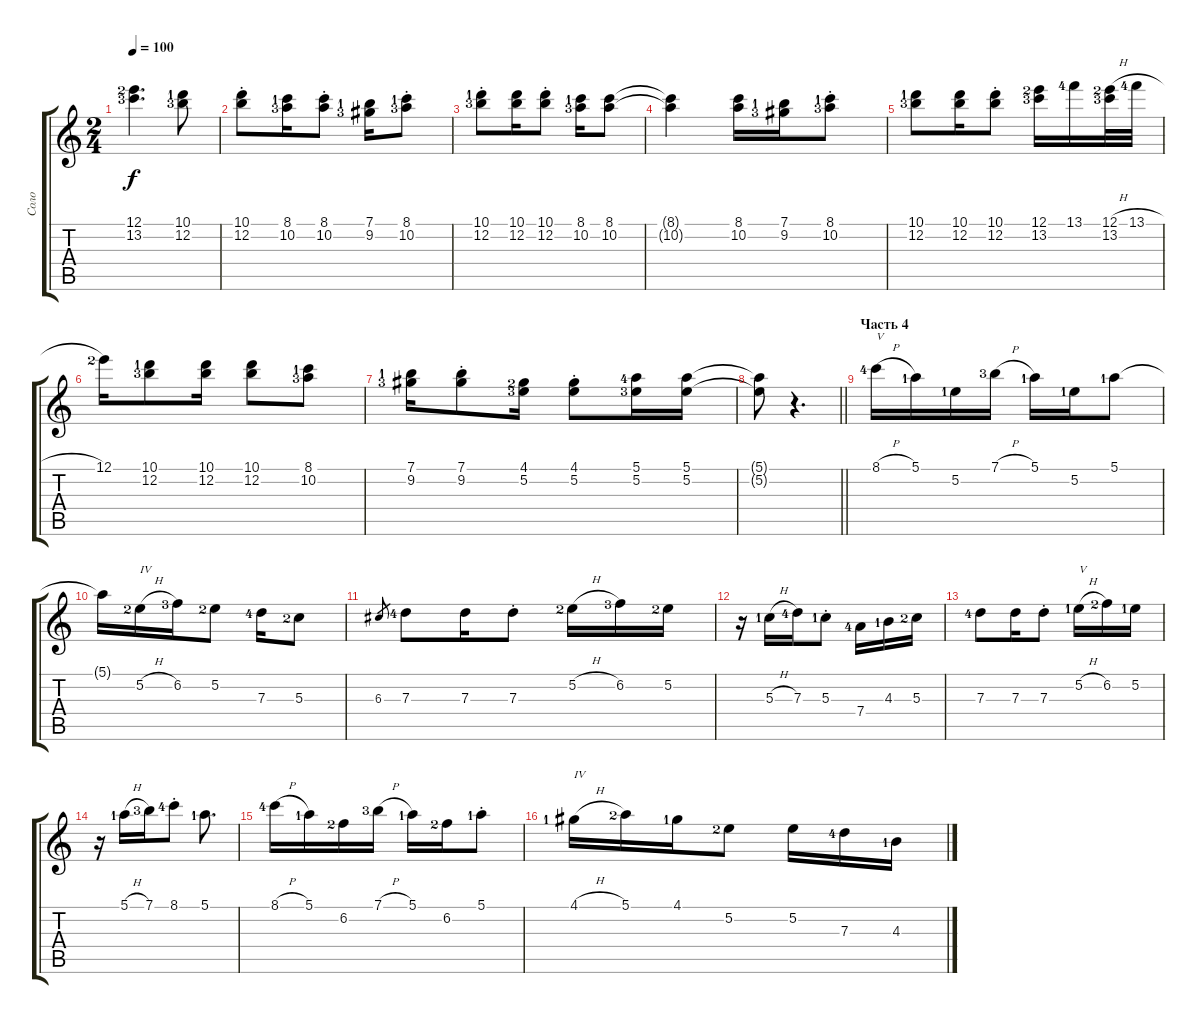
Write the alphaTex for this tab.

\track ("Соло" "Соло") {instrument acousticguitarsteel}
\staff {score tabs}
\tuning (E4 B3 G3 D3 A2 E2) {hide}
\ts (2 4)
\tempo 100
\clef g2
\ks c
(12.1{lf 3} 13.2{lf 4}).4{d dy f} (10.1{lf 2} 12.2{lf 4}).8 |
(10.1{st} 12.2{st}).8 (8.1{lf 2} 10.2{lf 4}).16 (8.1{st} 10.2{st}).8 (7.1{lf 2} 9.2{lf 4}).16 (8.1{st lf 2} 10.2{st lf 4}).8 |
(10.1{st lf 2} 12.2{st lf 4}).8 (10.1 12.2).16 (10.1{st} 12.2{st}).8 (8.1{lf 2} 10.2{lf 4}).16 (8.1 10.2).8 |
(8.1{t} 10.2{t}).4 (8.1 10.2).16 (7.1{lf 2} 9.2{lf 4}).16 (8.1{st lf 2} 10.2{st lf 4}).8 |
(10.1{lf 2} 12.2{lf 4}).8 (10.1 12.2).16 (10.1{st} 12.2{st}).8 (12.1{lf 3} 13.2{lf 4}).16 13.1{lf 5}.16 (12.1{h lf 3} 13.2{lf 4}).32 13.1{h lf 5}.32 |
12.1{lf 3}.16 (10.1{lf 2} 12.2{lf 4}).8 (10.1 12.2).16 (10.1 12.2).8 (8.1{lf 2} 10.2{lf 4}).8 |
(7.1{lf 2} 9.2{lf 4}).16 (7.1{st} 9.2{st}).8 (4.1{lf 3} 5.2{lf 4}).16 (4.1{st} 5.2{st}).8 (5.1{lf 5} 5.2{lf 4}).16 (5.1 5.2).16 |
\barLineRight lightlight
(5.1{t} 5.2{t}).8 r.4{d} |
\section ("" "Часть 4")
8.1{h lf 5}.16{txt "V"} 5.1{lf 2}.16 5.2{lf 2}.16 7.1{h lf 4}.16 5.1{lf 2}.16 5.2{lf 2}.16 5.1{lf 2}.8 |
5.1{t}.16 5.2{h lf 3}.16{txt "IV"} 6.2{lf 4}.16 5.2{lf 3}.8 7.3{lf 5}.16 5.3{lf 3}.8 |
6.3.8{gr} 7.3{lf 5}.8 7.3.16 7.3{st}.8 5.2{h lf 3}.16 6.2{lf 4}.16 5.2{lf 3}.16 |
r.16 5.3{h lf 2}.16 7.3{lf 5}.16 5.3{st lf 2}.8 7.4{lf 5}.16 4.3{lf 2}.16 5.3{lf 3}.16 |
7.3{lf 5}.8 7.3.16 7.3{st}.8 5.2{h lf 2}.16{txt "V"} 6.2{lf 3}.16 5.2{lf 2}.16 |
r.16 5.1{h lf 2}.16 7.1{lf 4}.16 8.1{st lf 5}.8 5.1{lf 2}.8{d} |
8.1{h lf 5}.16 5.1{lf 2}.16 6.2{lf 3}.16 7.1{h lf 4}.16 5.1{lf 2}.16 6.2{lf 3}.16 5.1{st lf 2}.8 |
4.1{h lf 2}.16{txt "IV"} 5.1{lf 3}.16 4.1{lf 2}.16 5.2{lf 3}.8 5.2.16 7.3{lf 5}.16 4.3{h lf 2}.16
